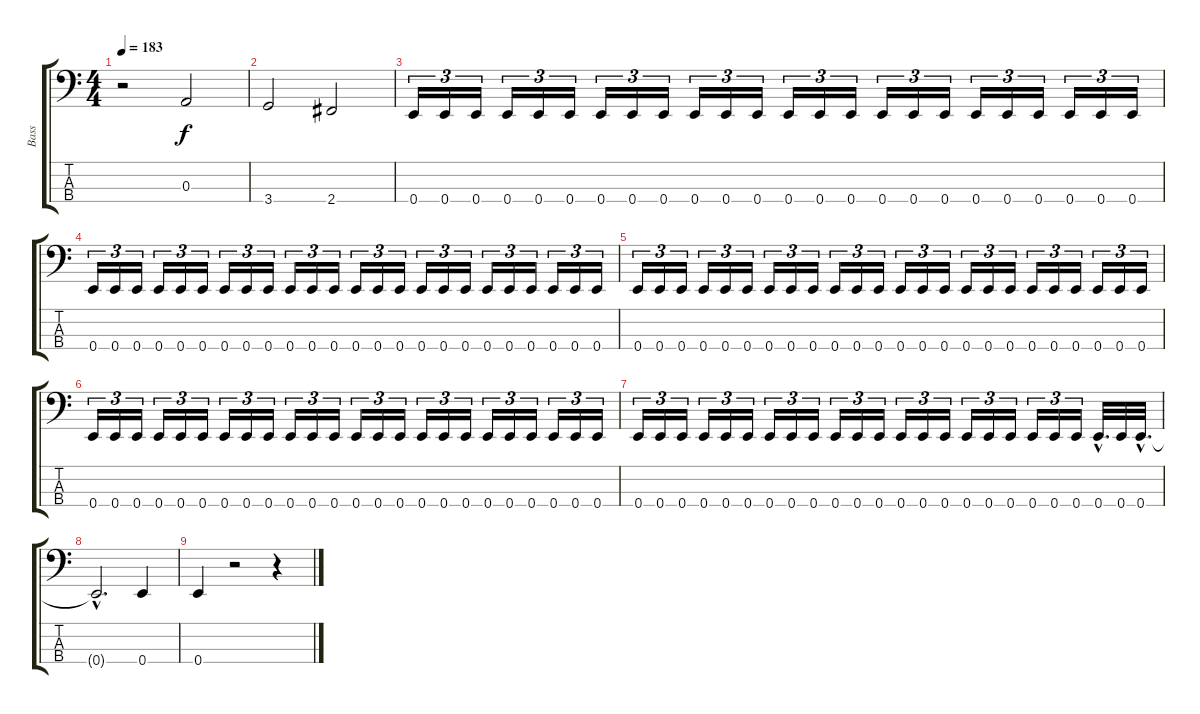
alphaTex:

\track ("Bass" "Bass") {instrument electricbasspick}
\staff {score tabs}
\tuning (G2 D2 A1 E1) {hide}
\ts (4 4)
\tempo 183
\clef f4
\ks c
r.2{dy f} 0.3.2 |
3.4.2 2.4.2 |
0.4.16{tu (3 2)} 0.4.16{tu (3 2)} 0.4.16{tu (3 2)} 0.4.16{tu (3 2)} 0.4.16{tu (3 2)} 0.4.16{tu (3 2)} 0.4.16{tu (3 2)} 0.4.16{tu (3 2)} 0.4.16{tu (3 2)} 0.4.16{tu (3 2)} 0.4.16{tu (3 2)} 0.4.16{tu (3 2)} 0.4.16{tu (3 2)} 0.4.16{tu (3 2)} 0.4.16{tu (3 2)} 0.4.16{tu (3 2)} 0.4.16{tu (3 2)} 0.4.16{tu (3 2)} 0.4.16{tu (3 2)} 0.4.16{tu (3 2)} 0.4.16{tu (3 2)} 0.4.16{tu (3 2)} 0.4.16{tu (3 2)} 0.4.16{tu (3 2)} |
0.4.16{tu (3 2)} 0.4.16{tu (3 2)} 0.4.16{tu (3 2)} 0.4.16{tu (3 2)} 0.4.16{tu (3 2)} 0.4.16{tu (3 2)} 0.4.16{tu (3 2)} 0.4.16{tu (3 2)} 0.4.16{tu (3 2)} 0.4.16{tu (3 2)} 0.4.16{tu (3 2)} 0.4.16{tu (3 2)} 0.4.16{tu (3 2)} 0.4.16{tu (3 2)} 0.4.16{tu (3 2)} 0.4.16{tu (3 2)} 0.4.16{tu (3 2)} 0.4.16{tu (3 2)} 0.4.16{tu (3 2)} 0.4.16{tu (3 2)} 0.4.16{tu (3 2)} 0.4.16{tu (3 2)} 0.4.16{tu (3 2)} 0.4.16{tu (3 2)} |
0.4.16{tu (3 2)} 0.4.16{tu (3 2)} 0.4.16{tu (3 2)} 0.4.16{tu (3 2)} 0.4.16{tu (3 2)} 0.4.16{tu (3 2)} 0.4.16{tu (3 2)} 0.4.16{tu (3 2)} 0.4.16{tu (3 2)} 0.4.16{tu (3 2)} 0.4.16{tu (3 2)} 0.4.16{tu (3 2)} 0.4.16{tu (3 2)} 0.4.16{tu (3 2)} 0.4.16{tu (3 2)} 0.4.16{tu (3 2)} 0.4.16{tu (3 2)} 0.4.16{tu (3 2)} 0.4.16{tu (3 2)} 0.4.16{tu (3 2)} 0.4.16{tu (3 2)} 0.4.16{tu (3 2)} 0.4.16{tu (3 2)} 0.4.16{tu (3 2)} |
0.4.16{tu (3 2)} 0.4.16{tu (3 2)} 0.4.16{tu (3 2)} 0.4.16{tu (3 2)} 0.4.16{tu (3 2)} 0.4.16{tu (3 2)} 0.4.16{tu (3 2)} 0.4.16{tu (3 2)} 0.4.16{tu (3 2)} 0.4.16{tu (3 2)} 0.4.16{tu (3 2)} 0.4.16{tu (3 2)} 0.4.16{tu (3 2)} 0.4.16{tu (3 2)} 0.4.16{tu (3 2)} 0.4.16{tu (3 2)} 0.4.16{tu (3 2)} 0.4.16{tu (3 2)} 0.4.16{tu (3 2)} 0.4.16{tu (3 2)} 0.4.16{tu (3 2)} 0.4.16{tu (3 2)} 0.4.16{tu (3 2)} 0.4.16{tu (3 2)} |
0.4.16{tu (3 2)} 0.4.16{tu (3 2)} 0.4.16{tu (3 2)} 0.4.16{tu (3 2)} 0.4.16{tu (3 2)} 0.4.16{tu (3 2)} 0.4.16{tu (3 2)} 0.4.16{tu (3 2)} 0.4.16{tu (3 2)} 0.4.16{tu (3 2)} 0.4.16{tu (3 2)} 0.4.16{tu (3 2)} 0.4.16{tu (3 2)} 0.4.16{tu (3 2)} 0.4.16{tu (3 2)} 0.4.16{tu (3 2)} 0.4.16{tu (3 2)} 0.4.16{tu (3 2)} 0.4.16{tu (3 2)} 0.4.16{tu (3 2)} 0.4.16{tu (3 2)} 0.4{hac}.32{d} 0.4.32 0.4{hac}.32{d} |
0.4{hac t}.2{d} 0.4.4 |
0.4.4 r.2 r.4
